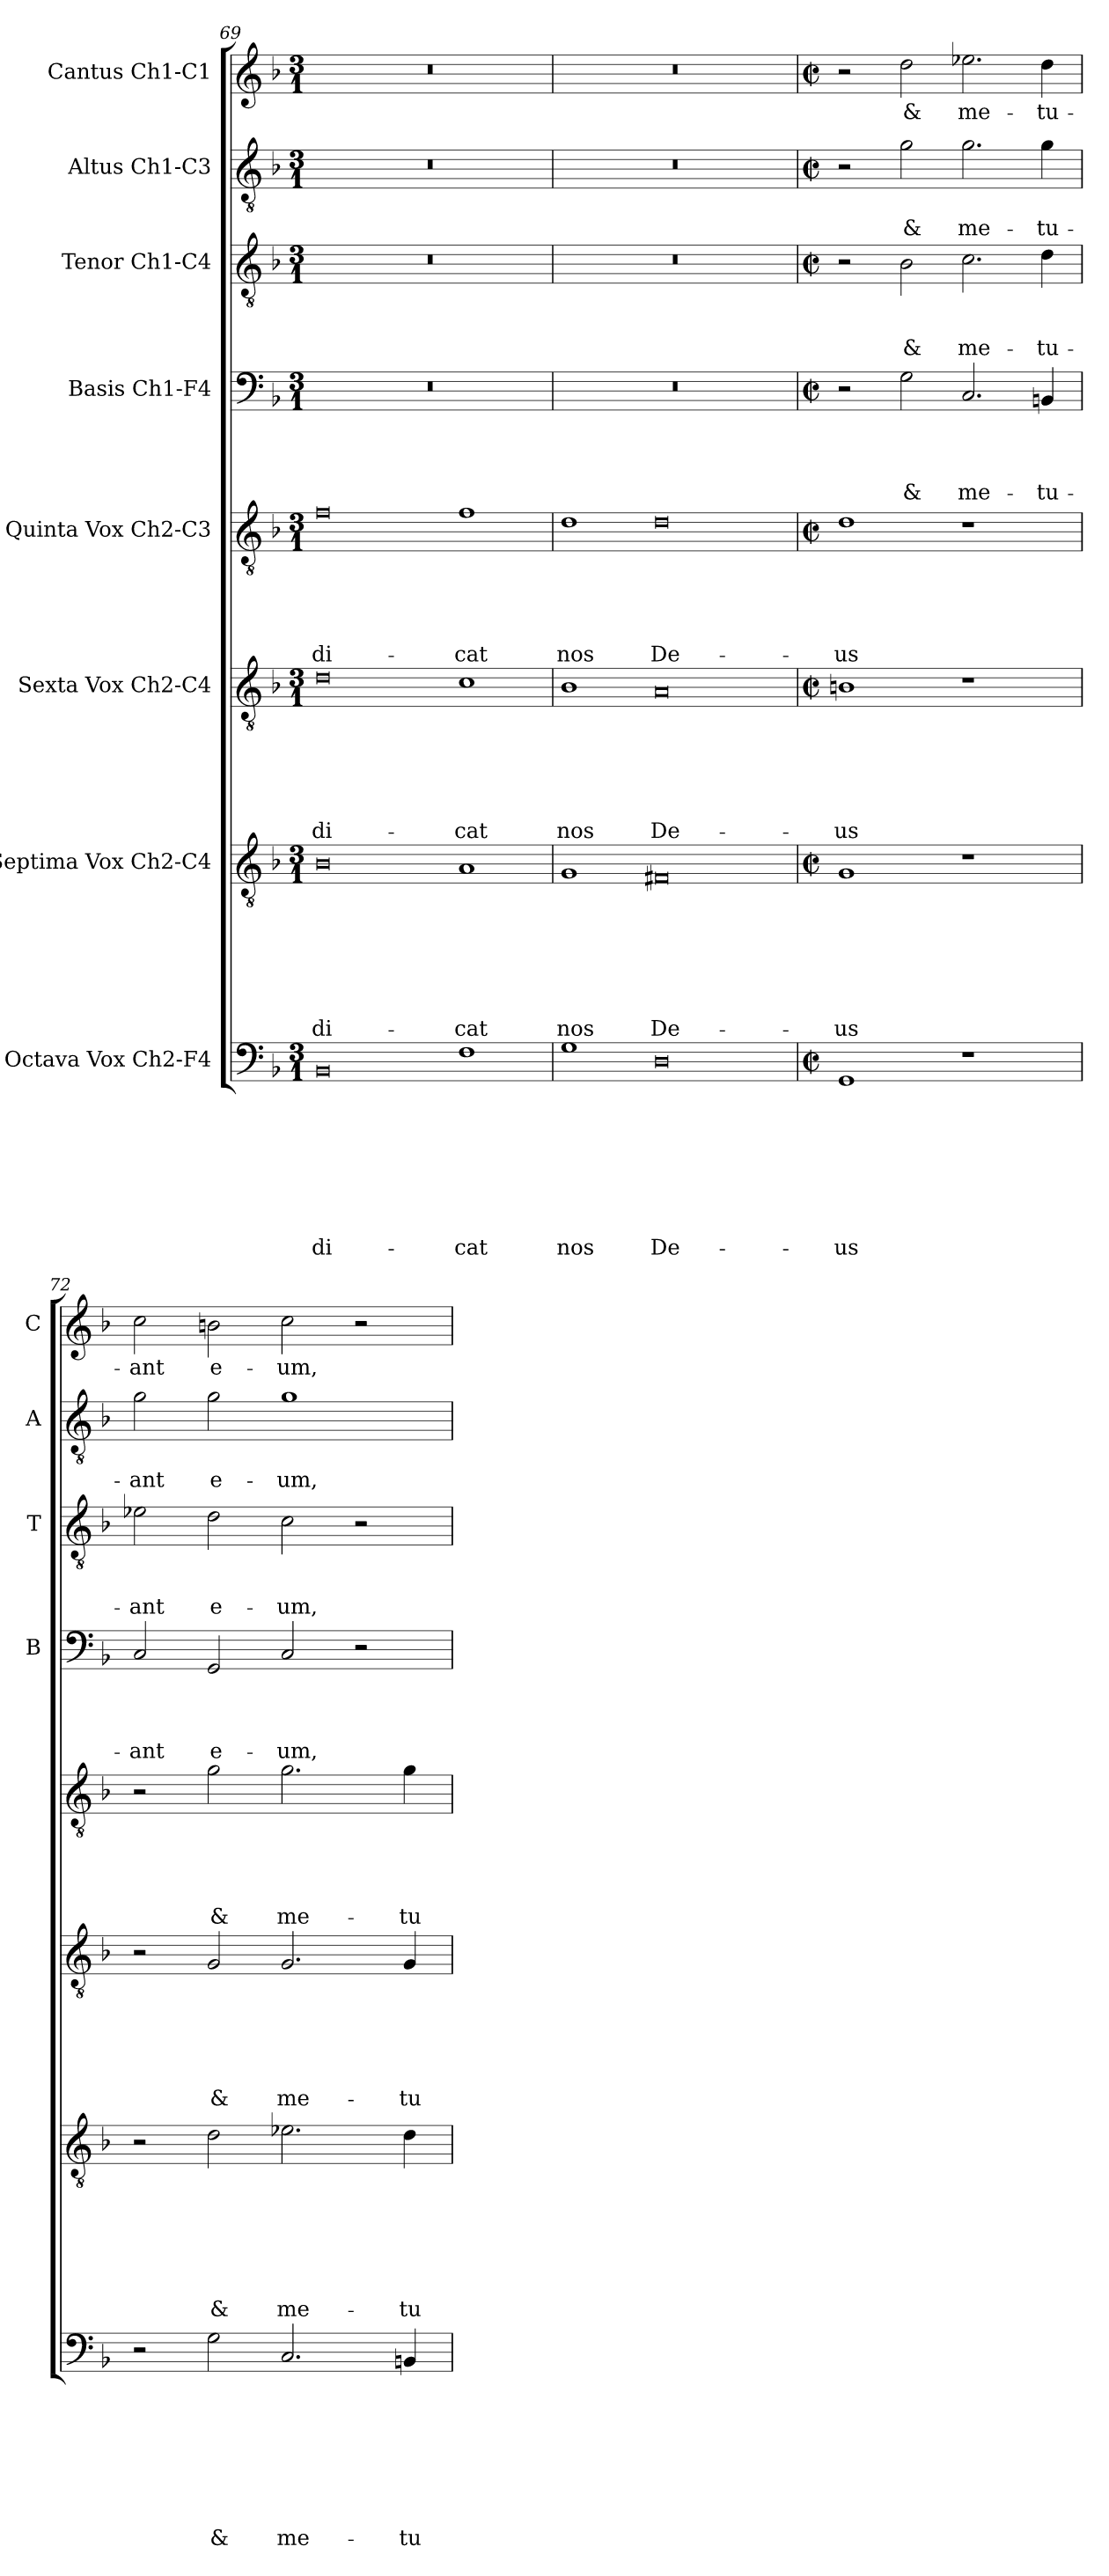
**kern	**text	**text	**text	**text	**text	**text	**text	**text	**kern	**text	**text	**text	**text	**text	**text	**text	**kern	**text	**text	**text	**text	**text	**text	**kern	**text	**text	**text	**text	**text	**kern	**text	**text	**text	**text	**kern	**text	**text	**text	**kern	**text	**text	**kern	**text
*part8	*part8	*part8	*part8	*part8	*part8	*part8	*part8	*part8	*part7	*part7	*part7	*part7	*part7	*part7	*part7	*part7	*part6	*part6	*part6	*part6	*part6	*part6	*part6	*part5	*part5	*part5	*part5	*part5	*part5	*part4	*part4	*part4	*part4	*part4	*part3	*part3	*part3	*part3	*part2	*part2	*part2	*part1	*part1
*staff8	*staff8	*staff8	*staff8	*staff8	*staff8	*staff8	*staff8	*staff8	*staff7	*staff7	*staff7	*staff7	*staff7	*staff7	*staff7	*staff7	*staff6	*staff6	*staff6	*staff6	*staff6	*staff6	*staff6	*staff5	*staff5	*staff5	*staff5	*staff5	*staff5	*staff4	*staff4	*staff4	*staff4	*staff4	*staff3	*staff3	*staff3	*staff3	*staff2	*staff2	*staff2	*staff1	*staff1
*I"Octava Vox Ch2-F4	*	*	*	*	*	*	*	*	*I"Septima Vox Ch2-C4	*	*	*	*	*	*	*	*I"Sexta Vox Ch2-C4	*	*	*	*	*	*	*I"Quinta Vox Ch2-C3	*	*	*	*	*	*I"Basis Ch1-F4	*	*	*	*	*I"Tenor Ch1-C4	*	*	*	*I"Altus Ch1-C3	*	*	*I"Cantus Ch1-C1	*
*	*	*	*	*	*	*	*	*	*	*	*	*	*	*	*	*	*	*	*	*	*	*	*	*	*	*	*	*	*	*I'B	*	*	*	*	*I'T	*	*	*	*I'A	*	*	*I'C	*
*clefF4	*	*	*	*	*	*	*	*	*clefGv2	*	*	*	*	*	*	*	*clefGv2	*	*	*	*	*	*	*clefGv2	*	*	*	*	*	*clefF4	*	*	*	*	*clefGv2	*	*	*	*clefGv2	*	*	*clefG2	*
*k[b-]	*	*	*	*	*	*	*	*	*k[b-]	*	*	*	*	*	*	*	*k[b-]	*	*	*	*	*	*	*k[b-]	*	*	*	*	*	*k[b-]	*	*	*	*	*k[b-]	*	*	*	*k[b-]	*	*	*k[b-]	*
*F:	*	*	*	*	*	*	*	*	*F:	*	*	*	*	*	*	*	*F:	*	*	*	*	*	*	*F:	*	*	*	*	*	*F:	*	*	*	*	*F:	*	*	*	*F:	*	*	*F:	*
*M3/1	*	*	*	*	*	*	*	*	*M3/1	*	*	*	*	*	*	*	*M3/1	*	*	*	*	*	*	*M3/1	*	*	*	*	*	*M3/1	*	*	*	*	*M3/1	*	*	*	*M3/1	*	*	*M3/1	*
=69	=69	=69	=69	=69	=69	=69	=69	=69	=69	=69	=69	=69	=69	=69	=69	=69	=69	=69	=69	=69	=69	=69	=69	=69	=69	=69	=69	=69	=69	=69	=69	=69	=69	=69	=69	=69	=69	=69	=69	=69	=69	=69	=69
!	!	!	!	!	!	!	!	!LO:LY:b	!	!	!	!	!	!	!	!LO:LY:b	!	!	!	!	!	!	!LO:LY:b	!	!	!	!	!	!LO:LY:b	!	!	!	!	!	!	!	!	!	!	!	!	!	!
0BB-	.	.	.	.	.	.	.	-di-	0B-	.	.	.	.	.	.	-di-	0d	.	.	.	.	.	-di-	0f	.	.	.	.	-di-	0.r	.	.	.	.	0.r	.	.	.	0.r	.	.	0.r	.
!	!	!	!	!	!	!	!	!LO:LY:b	!	!	!	!	!	!	!	!LO:LY:b	!	!	!	!	!	!	!LO:LY:b	!	!	!	!	!	!LO:LY:b	!	!	!	!	!	!	!	!	!	!	!	!	!	!
1F	.	.	.	.	.	.	.	-cat	1A	.	.	.	.	.	.	-cat	1c	.	.	.	.	.	-cat	1f	.	.	.	.	-cat	.	.	.	.	.	.	.	.	.	.	.	.	.	.
!!LO:LB:g=z
=70	=70	=70	=70	=70	=70	=70	=70	=70	=70	=70	=70	=70	=70	=70	=70	=70	=70	=70	=70	=70	=70	=70	=70	=70	=70	=70	=70	=70	=70	=70	=70	=70	=70	=70	=70	=70	=70	=70	=70	=70	=70	=70	=70
!	!	!	!	!	!	!	!	!LO:LY:b	!	!	!	!	!	!	!	!LO:LY:b	!	!	!	!	!	!	!LO:LY:b	!	!	!	!	!	!LO:LY:b	!	!	!	!	!	!	!	!	!	!	!	!	!	!
1G	.	.	.	.	.	.	.	nos	1G	.	.	.	.	.	.	nos	1B-	.	.	.	.	.	nos	1d	.	.	.	.	nos	0.r	.	.	.	.	0.r	.	.	.	0.r	.	.	0.r	.
!	!	!	!	!	!	!	!	!LO:LY:b	!	!	!	!	!	!	!	!LO:LY:b	!	!	!	!	!	!	!LO:LY:b	!	!	!	!	!	!LO:LY:b	!	!	!	!	!	!	!	!	!	!	!	!	!	!
0D	.	.	.	.	.	.	.	De-	0F#X	.	.	.	.	.	.	De-	0A	.	.	.	.	.	De-	0d	.	.	.	.	De-	.	.	.	.	.	.	.	.	.	.	.	.	.	.
=71	=71	=71	=71	=71	=71	=71	=71	=71	=71	=71	=71	=71	=71	=71	=71	=71	=71	=71	=71	=71	=71	=71	=71	=71	=71	=71	=71	=71	=71	=71	=71	=71	=71	=71	=71	=71	=71	=71	=71	=71	=71	=71	=71
*M2/2	*	*	*	*	*	*	*	*	*M2/2	*	*	*	*	*	*	*	*M2/2	*	*	*	*	*	*	*M2/2	*	*	*	*	*	*M2/2	*	*	*	*	*M2/2	*	*	*	*M2/2	*	*	*M2/2	*
*met(c|)	*	*	*	*	*	*	*	*	*met(c|)	*	*	*	*	*	*	*	*met(c|)	*	*	*	*	*	*	*met(c|)	*	*	*	*	*	*met(c|)	*	*	*	*	*met(c|)	*	*	*	*met(c|)	*	*	*met(c|)	*
!	!	!	!	!	!	!	!	!LO:LY:b	!	!	!	!	!	!	!	!LO:LY:b	!	!	!	!	!	!	!LO:LY:b	!	!	!	!	!	!LO:LY:b	!	!	!	!	!	!	!	!	!	!	!	!	!	!
1GG	.	.	.	.	.	.	.	-us	1G	.	.	.	.	.	.	-us	1Bn	.	.	.	.	.	-us	1d	.	.	.	.	-us	2r	.	.	.	.	2r	.	.	.	2r	.	.	2r	.
!	!	!	!	!	!	!	!	!	!	!	!	!	!	!	!	!	!	!	!	!	!	!	!	!	!	!	!	!	!	!	!	!	!	!LO:LY:b	!	!	!	!LO:LY:b	!	!	!LO:LY:b	!	!LO:LY:b
.	.	.	.	.	.	.	.	.	.	.	.	.	.	.	.	.	.	.	.	.	.	.	.	.	.	.	.	.	.	2G\	.	.	.	&	2B-\	.	.	&	2g\	.	&	2dd\	&
!	!	!	!	!	!	!	!	!	!	!	!	!	!	!	!	!	!	!	!	!	!	!	!	!	!	!	!	!	!	!	!	!	!	!LO:LY:b	!	!	!	!LO:LY:b	!	!	!LO:LY:b	!	!LO:LY:b
1r	.	.	.	.	.	.	.	.	1r	.	.	.	.	.	.	.	1r	.	.	.	.	.	.	1r	.	.	.	.	.	2.C/	.	.	.	me-	2.c\	.	.	me-	2.g\	.	me-	2.ee-X\	me-
!	!	!	!	!	!	!	!	!	!	!	!	!	!	!	!	!	!	!	!	!	!	!	!	!	!	!	!	!	!	!	!	!	!	!LO:LY:b	!	!	!	!LO:LY:b	!	!	!LO:LY:b	!	!LO:LY:b
.	.	.	.	.	.	.	.	.	.	.	.	.	.	.	.	.	.	.	.	.	.	.	.	.	.	.	.	.	.	4BBn/	.	.	.	-tu-	4d\	.	.	-tu-	4g\	.	-tu-	4dd\	-tu-
=72	=72	=72	=72	=72	=72	=72	=72	=72	=72	=72	=72	=72	=72	=72	=72	=72	=72	=72	=72	=72	=72	=72	=72	=72	=72	=72	=72	=72	=72	=72	=72	=72	=72	=72	=72	=72	=72	=72	=72	=72	=72	=72	=72
!	!	!	!	!	!	!	!	!	!	!	!	!	!	!	!	!	!	!	!	!	!	!	!	!	!	!	!	!	!	!	!	!	!	!LO:LY:b	!	!	!	!LO:LY:b	!	!	!LO:LY:b	!	!LO:LY:b
2r	.	.	.	.	.	.	.	.	2r	.	.	.	.	.	.	.	2r	.	.	.	.	.	.	2r	.	.	.	.	.	2C/	.	.	.	-ant	2e-X\	.	.	-ant	2g\	.	-ant	2cc\	-ant
!	!	!	!	!	!	!	!	!LO:LY:b	!	!	!	!	!	!	!	!LO:LY:b	!	!	!	!	!	!	!LO:LY:b	!	!	!	!	!	!LO:LY:b	!	!	!	!	!LO:LY:b	!	!	!	!LO:LY:b	!	!	!LO:LY:b	!	!LO:LY:b
2G\	.	.	.	.	.	.	.	&	2d\	.	.	.	.	.	.	&	2G/	.	.	.	.	.	&	2g\	.	.	.	.	&	2GG/	.	.	.	e-	2d\	.	.	e-	2g\	.	e-	2bn\	e-
!	!	!	!	!	!	!	!	!LO:LY:b	!	!	!	!	!	!	!	!LO:LY:b	!	!	!	!	!	!	!LO:LY:b	!	!	!	!	!	!LO:LY:b	!	!	!	!	!LO:LY:b	!	!	!	!LO:LY:b	!	!	!LO:LY:b	!	!LO:LY:b
2.C/	.	.	.	.	.	.	.	me-	2.e-X\	.	.	.	.	.	.	me-	2.G/	.	.	.	.	.	me-	2.g\	.	.	.	.	me-	2C/	.	.	.	-um,	2c\	.	.	-um,	1g	.	-um,	2cc\	-um,
.	.	.	.	.	.	.	.	.	.	.	.	.	.	.	.	.	.	.	.	.	.	.	.	.	.	.	.	.	.	2r	.	.	.	.	2r	.	.	.	.	.	.	2r	.
!	!	!	!	!	!	!	!	!LO:LY:b	!	!	!	!	!	!	!	!LO:LY:b	!	!	!	!	!	!	!LO:LY:b	!	!	!	!	!	!LO:LY:b	!	!	!	!	!	!	!	!	!	!	!	!	!	!
4BBn/	.	.	.	.	.	.	.	-tu-	4d\	.	.	.	.	.	.	-tu-	4G/	.	.	.	.	.	-tu-	4g\	.	.	.	.	-tu-	.	.	.	.	.	.	.	.	.	.	.	.	.	.
=	=	=	=	=	=	=	=	=	=	=	=	=	=	=	=	=	=	=	=	=	=	=	=	=	=	=	=	=	=	=	=	=	=	=	=	=	=	=	=	=	=	=	=
*-	*-	*-	*-	*-	*-	*-	*-	*-	*-	*-	*-	*-	*-	*-	*-	*-	*-	*-	*-	*-	*-	*-	*-	*-	*-	*-	*-	*-	*-	*-	*-	*-	*-	*-	*-	*-	*-	*-	*-	*-	*-	*-	*-
